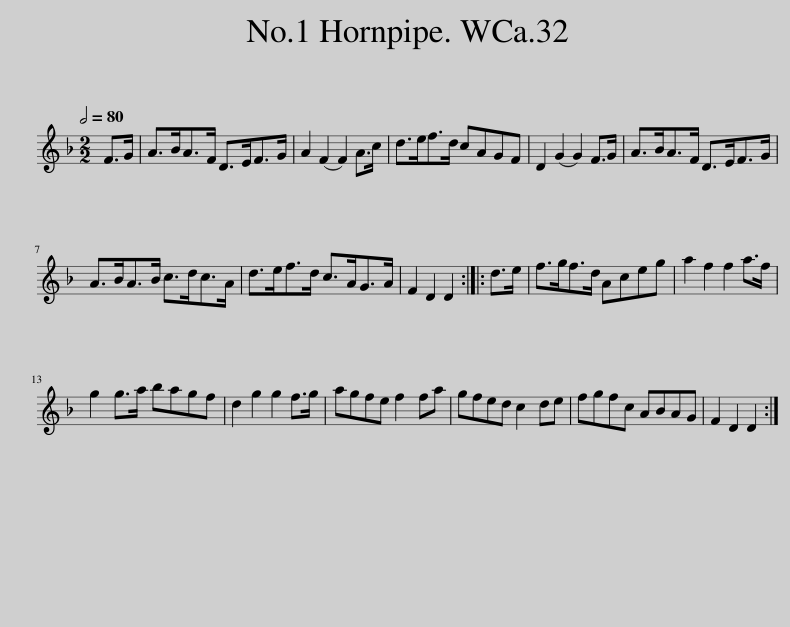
X:1
L:1/8
Q:1/2=80
M:2/2
I:linebreak $
K:Dmin
V:1 treble
V:1
 F>G | A>BA>F D>EF>G | A2 (F2 F2) A>c | d>ef>d cAGF | D2 (G2 G2) F>G | %5
 A>BA>F D>EF>G |$ A>BA>B c>dc>A | d>ef>d c>AG>A | F2 D2 D2 :: d>e | %10
 f>gf>d Aceg | a2 f2 f2 a>f |$ g2 g>a bagf | d2 g2 g2 f>g | agfe f2 fa | %15
 gfed c2 de | fgfc ABAG | F2 D2 D2 :| %18
